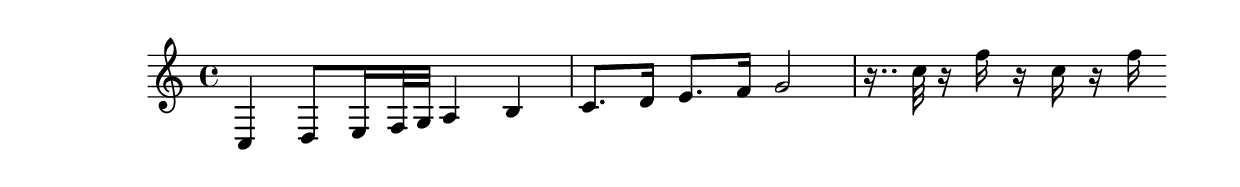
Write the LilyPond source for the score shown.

\version "2.18.2"

\book {
  \header {
  }
  
  \bookpart {
    \new Staff = Staff \with { } 
    \context Staff = Staff {
      \relative c {
        c4 d8 e16 f32 g a4 b

        c8. d16 e8. f16 g2

        r16.. c32 r16 f r c r f
      }
    }
  }
}